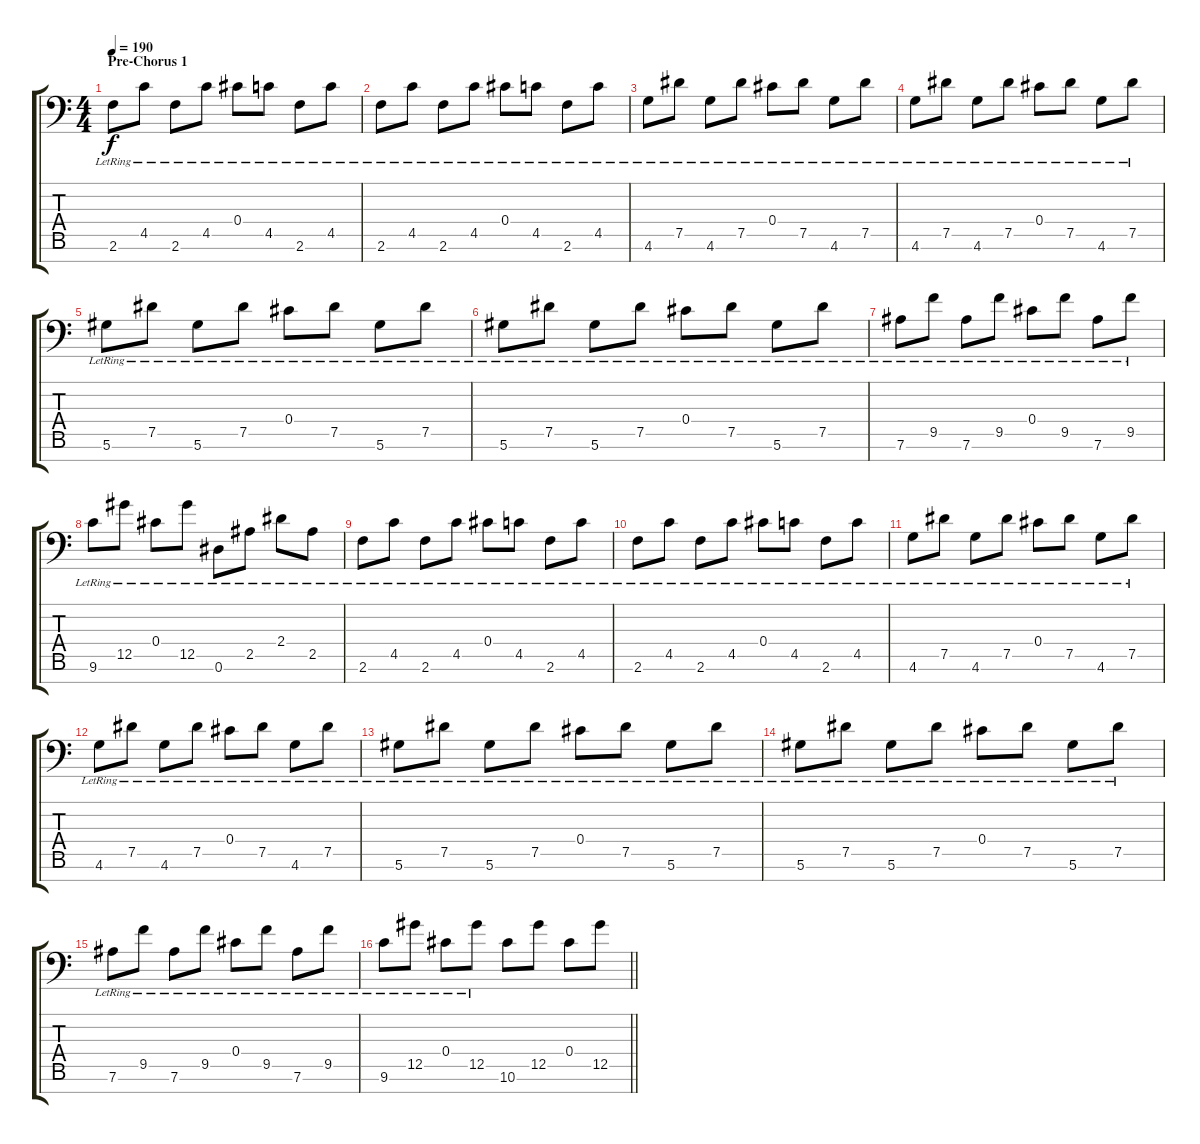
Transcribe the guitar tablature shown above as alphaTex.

\track "" {instrument distortionguitar}
\staff {score tabs}
\tuning (Eb4 Bb3 Gb3 Db3 Ab2 Eb2 Bb1) {hide}
\ts (4 4)
\section ("" "Pre-Chorus 1")
\tempo 190
\clef f4
\ks c
2.6{lr}.8{dy f} 4.5{lr}.8 2.6{lr}.8 4.5{lr}.8 0.4{lr}.8 4.5{lr}.8 2.6{lr}.8 4.5{lr}.8 |
2.6{lr}.8 4.5{lr}.8 2.6{lr}.8 4.5{lr}.8 0.4{lr}.8 4.5{lr}.8 2.6{lr}.8 4.5{lr}.8 |
4.6{lr}.8 7.5{lr}.8 4.6{lr}.8 7.5{lr}.8 0.4{lr}.8 7.5{lr}.8 4.6{lr}.8 7.5{lr}.8 |
4.6{lr}.8 7.5{lr}.8 4.6{lr}.8 7.5{lr}.8 0.4{lr}.8 7.5{lr}.8 4.6{lr}.8 7.5{lr}.8 |
5.6{lr}.8 7.5{lr}.8 5.6{lr}.8 7.5{lr}.8 0.4{lr}.8 7.5{lr}.8 5.6{lr}.8 7.5{lr}.8 |
5.6{lr}.8 7.5{lr}.8 5.6{lr}.8 7.5{lr}.8 0.4{lr}.8 7.5{lr}.8 5.6{lr}.8 7.5{lr}.8 |
7.6{lr}.8 9.5{lr}.8 7.6{lr}.8 9.5{lr}.8 0.4{lr}.8 9.5{lr}.8 7.6{lr}.8 9.5{lr}.8 |
9.6{lr}.8 12.5{lr}.8 0.4{lr}.8 12.5{lr}.8 0.6{lr}.8 2.5{lr}.8 2.4{lr}.8 2.5{lr}.8 |
2.6{lr}.8 4.5{lr}.8 2.6{lr}.8 4.5{lr}.8 0.4{lr}.8 4.5{lr}.8 2.6{lr}.8 4.5{lr}.8 |
2.6{lr}.8 4.5{lr}.8 2.6{lr}.8 4.5{lr}.8 0.4{lr}.8 4.5{lr}.8 2.6{lr}.8 4.5{lr}.8 |
4.6{lr}.8 7.5{lr}.8 4.6{lr}.8 7.5{lr}.8 0.4{lr}.8 7.5{lr}.8 4.6{lr}.8 7.5{lr}.8 |
4.6{lr}.8 7.5{lr}.8 4.6{lr}.8 7.5{lr}.8 0.4{lr}.8 7.5{lr}.8 4.6{lr}.8 7.5{lr}.8 |
5.6{lr}.8 7.5{lr}.8 5.6{lr}.8 7.5{lr}.8 0.4{lr}.8 7.5{lr}.8 5.6{lr}.8 7.5{lr}.8 |
5.6{lr}.8 7.5{lr}.8 5.6{lr}.8 7.5{lr}.8 0.4{lr}.8 7.5{lr}.8 5.6{lr}.8 7.5{lr}.8 |
7.6{lr}.8 9.5{lr}.8 7.6{lr}.8 9.5{lr}.8 0.4{lr}.8 9.5{lr}.8 7.6{lr}.8 9.5{lr}.8 |
\barLineRight lightlight
9.6{lr}.8 12.5{lr}.8 0.4{lr}.8 12.5{lr}.8 10.6.8 12.5.8 0.4.8 12.5.8
